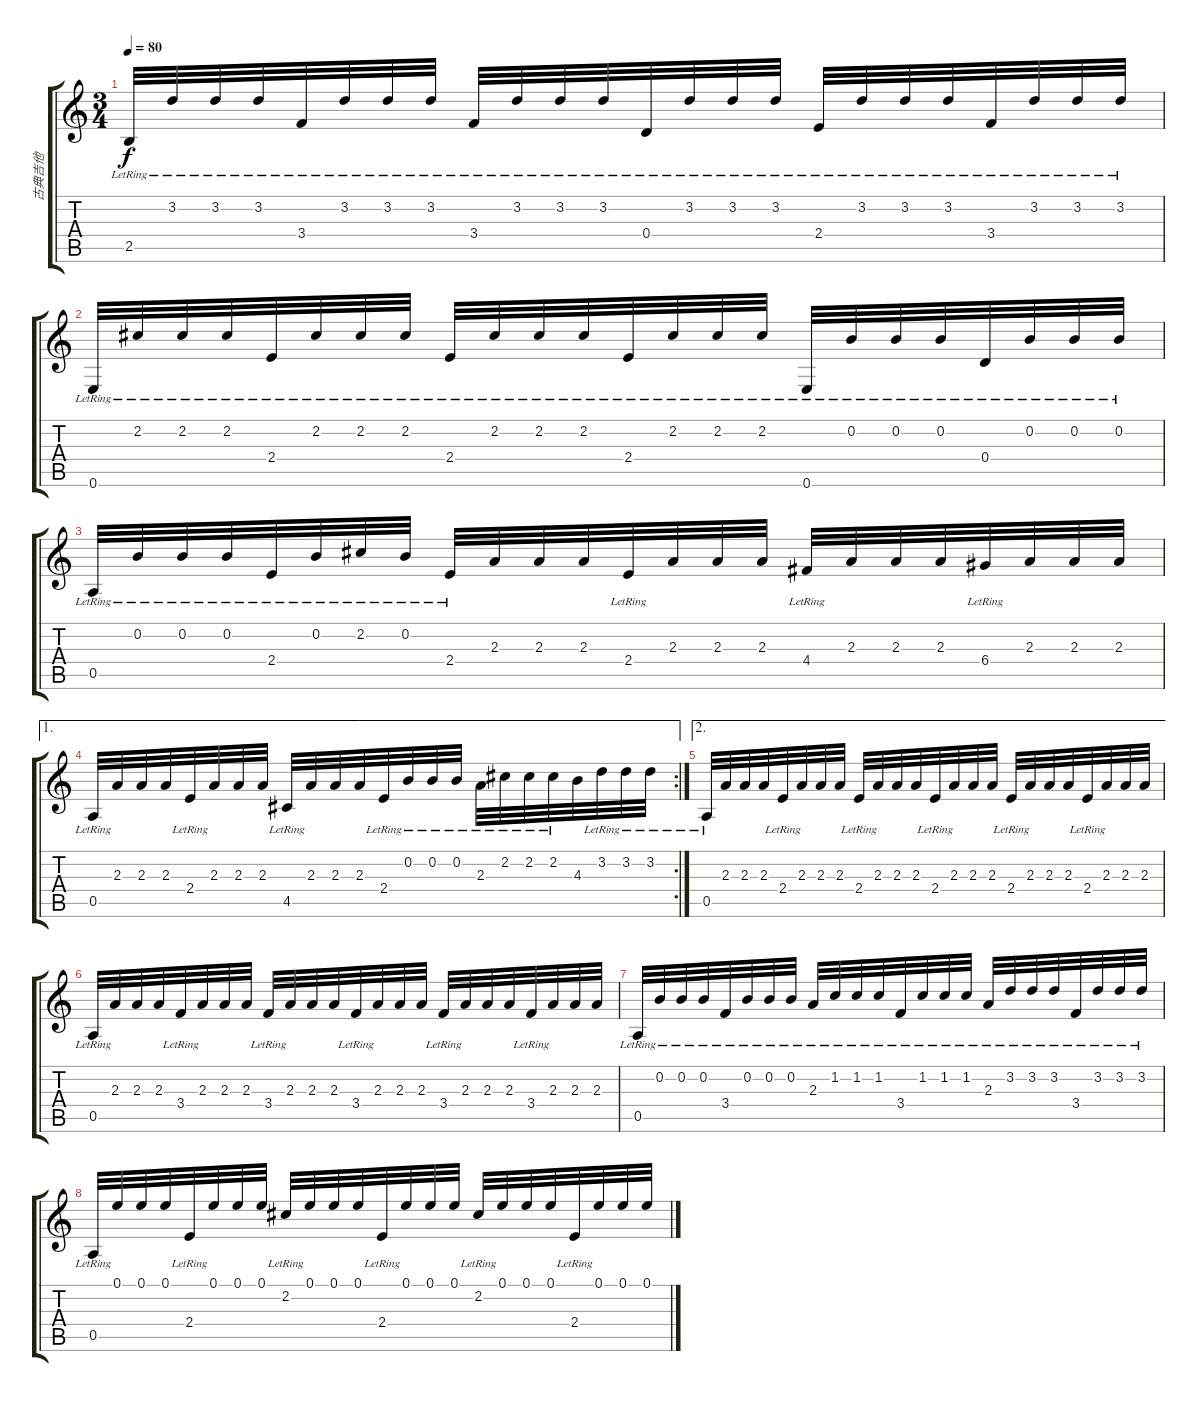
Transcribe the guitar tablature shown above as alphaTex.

\track ("古典吉他" "古典吉他") {instrument acousticguitarnylon}
\staff {score tabs}
\tuning (E4 B3 G3 D3 A2 E2) {hide}
\ts (3 4)
\tempo 80
\clef g2
\ks c
2.5{lr}.32{dy f} 3.2{lr}.32 3.2{lr}.32 3.2{lr}.32 3.4{lr}.32 3.2{lr}.32 3.2{lr}.32 3.2{lr}.32 3.4{lr}.32 3.2{lr}.32 3.2{lr}.32 3.2{lr}.32 0.4{lr}.32 3.2{lr}.32 3.2{lr}.32 3.2{lr}.32 2.4{lr}.32 3.2{lr}.32 3.2{lr}.32 3.2{lr}.32 3.4{lr}.32 3.2{lr}.32 3.2{lr}.32 3.2{lr}.32 |
0.6{lr}.32 2.2{lr}.32 2.2{lr}.32 2.2{lr}.32 2.4{lr}.32 2.2{lr}.32 2.2{lr}.32 2.2{lr}.32 2.4{lr}.32 2.2{lr}.32 2.2{lr}.32 2.2{lr}.32 2.4{lr}.32 2.2{lr}.32 2.2{lr}.32 2.2{lr}.32 0.6{lr}.32 0.2{lr}.32 0.2{lr}.32 0.2{lr}.32 0.4{lr}.32 0.2{lr}.32 0.2{lr}.32 0.2{lr}.32 |
0.5{lr}.32 0.2{lr}.32 0.2{lr}.32 0.2{lr}.32 2.4{lr}.32 0.2{lr}.32 2.2{lr}.32 0.2{lr}.32 2.4{lr}.32 2.3.32 2.3.32 2.3.32 2.4{lr}.32 2.3.32 2.3.32 2.3.32 4.4{lr}.32 2.3.32 2.3.32 2.3.32 6.4{lr}.32 2.3.32 2.3.32 2.3.32 |
\ae 1
\rc 2
0.5{lr}.32 2.3.32 2.3.32 2.3.32 2.4{lr}.32 2.3.32 2.3.32 2.3.32 4.5{lr}.32 2.3.32 2.3.32 2.3.32 2.4{lr}.32 0.2{lr}.32 0.2{lr}.32 0.2{lr}.32 2.3{lr}.32 2.2{lr}.32 2.2{lr}.32 2.2{lr}.32 4.3.32 3.2{lr}.32 3.2{lr}.32 3.2{lr}.32 |
\ae 2
0.5{lr}.32 2.3.32 2.3.32 2.3.32 2.4{lr}.32 2.3.32 2.3.32 2.3.32 2.4{lr}.32 2.3.32 2.3.32 2.3.32 2.4{lr}.32 2.3.32 2.3.32 2.3.32 2.4{lr}.32 2.3.32 2.3.32 2.3.32 2.4{lr}.32 2.3.32 2.3.32 2.3.32 |
0.5{lr}.32 2.3.32 2.3.32 2.3.32 3.4{lr}.32 2.3.32 2.3.32 2.3.32 3.4{lr}.32 2.3.32 2.3.32 2.3.32 3.4{lr}.32 2.3.32 2.3.32 2.3.32 3.4{lr}.32 2.3.32 2.3.32 2.3.32 3.4{lr}.32 2.3.32 2.3.32 2.3.32 |
0.5{lr}.32 0.2{lr}.32 0.2{lr}.32 0.2{lr}.32 3.4{lr}.32 0.2{lr}.32 0.2{lr}.32 0.2{lr}.32 2.3{lr}.32 1.2{lr}.32 1.2{lr}.32 1.2{lr}.32 3.4{lr}.32 1.2{lr}.32 1.2{lr}.32 1.2{lr}.32 2.3{lr}.32 3.2{lr}.32 3.2{lr}.32 3.2{lr}.32 3.4{lr}.32 3.2{lr}.32 3.2{lr}.32 3.2{lr}.32 |
0.5{lr}.32 0.1.32 0.1.32 0.1.32 2.4{lr}.32 0.1.32 0.1.32 0.1.32 2.2{lr}.32 0.1.32 0.1.32 0.1.32 2.4{lr}.32 0.1.32 0.1.32 0.1.32 2.2{lr}.32 0.1.32 0.1.32 0.1.32 2.4{lr}.32 0.1.32 0.1.32 0.1.32
